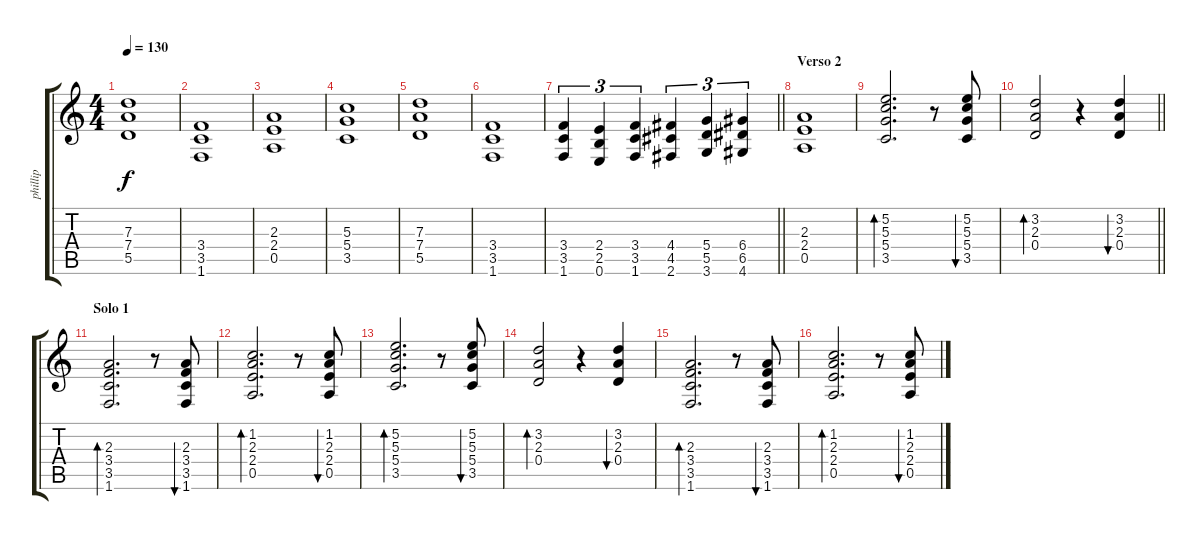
\track ("phillip" "phillip") {instrument electricguitarclean}
\staff {score tabs}
\tuning (E4 B3 G3 D3 A2 E2) {hide}
\ts (4 4)
\tempo 130
\clef g2
\ks c
(7.3 7.4 5.5).1{dy f} |
(3.4 3.5 1.6).1 |
(2.3 2.4 0.5).1 |
(5.3 5.4 3.5).1 |
(7.3 7.4 5.5).1 |
(3.4 3.5 1.6).1 |
\barLineRight lightlight
(3.4 3.5 1.6).4{tu (3 2)} (2.4 2.5 0.6).4{tu (3 2)} (3.4 3.5 1.6).4{tu (3 2)} (4.4 4.5 2.6).4{tu (3 2)} (5.4 5.5 3.6).4{tu (3 2)} (6.4 6.5 4.6).4{tu (3 2)} |
\section ("" "Verso 2")
(2.3 2.4 0.5).1{instrument electricguitarclean} |
(5.2 5.3 5.4 3.5).2{d bd 60} r.8 (5.2 5.3 5.4 3.5).8{bu 60} |
\barLineRight lightlight
(3.2 2.3 0.4).2{bd 60} r.4 (3.2 2.3 0.4).4{bu 60} |
\section ("" "Solo 1")
(2.3 3.4 3.5 1.6).2{d bd 60} r.8 (2.3 3.4 3.5 1.6).8{bu 60} |
(1.2 2.3 2.4 0.5).2{d bd 60} r.8 (1.2 2.3 2.4 0.5).8{bu 60} |
(5.2 5.3 5.4 3.5).2{d bd 60} r.8 (5.2 5.3 5.4 3.5).8{bu 60} |
(3.2 2.3 0.4).2{bd 60} r.4 (3.2 2.3 0.4).4{bu 60} |
(2.3 3.4 3.5 1.6).2{d bd 60} r.8 (2.3 3.4 3.5 1.6).8{bu 60} |
(1.2 2.3 2.4 0.5).2{d bd 60} r.8 (1.2 2.3 2.4 0.5).8{bu 60}
